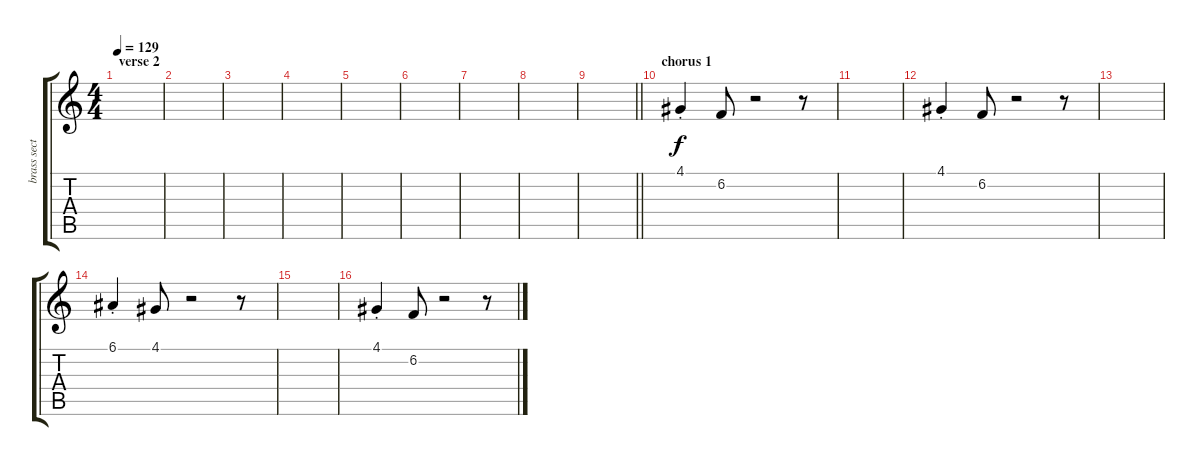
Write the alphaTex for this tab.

\track ("brass section" "brass sect") {instrument brasssection}
\staff {score tabs}
\tuning (E4 B3 G3 D3 A2 E2) {hide}
\ts (4 4)
\section ("" "verse 2")
\tempo 129
\clef g2
\ks c
|
|
|
|
|
|
|
|
\barLineRight lightlight
|
\section ("" "chorus 1")
4.1{st}.4{volume 14} 6.2.8 r.2 r.8 |
|
4.1{st}.4 6.2.8 r.2 r.8 |
|
6.1{st}.4 4.1.8 r.2 r.8 |
|
4.1{st}.4 6.2.8 r.2 r.8
